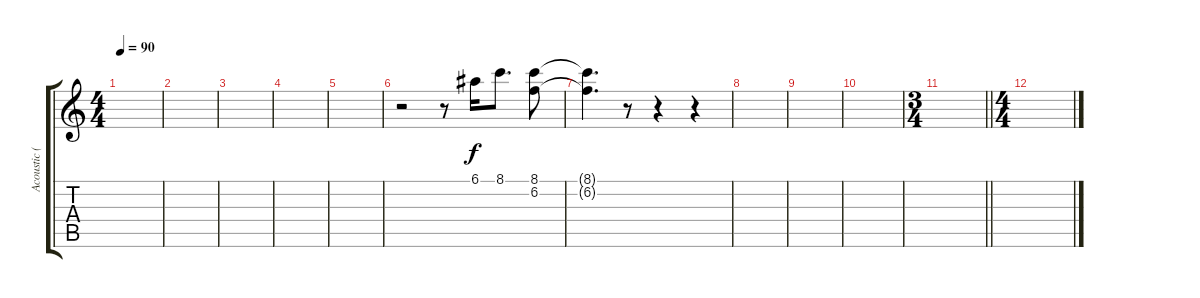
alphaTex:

\track ("Acoustic (afterthought)" "Acoustic (") {instrument acousticguitarsteel}
\staff {score tabs}
\tuning (E4 B3 G3 D3 A2 E2) {hide}
\ts (4 4)
\tempo 90
\clef g2
\ks c
|
|
|
|
|
r.2 r.8 6.1.16 8.1.8{d} (8.1 6.2).8 |
(8.1{t} 6.2{t}).4{d} r.8 r.4 r.4 |
|
|
|
\ts (3 4)
\barLineRight lightlight
|
\ts (4 4)
